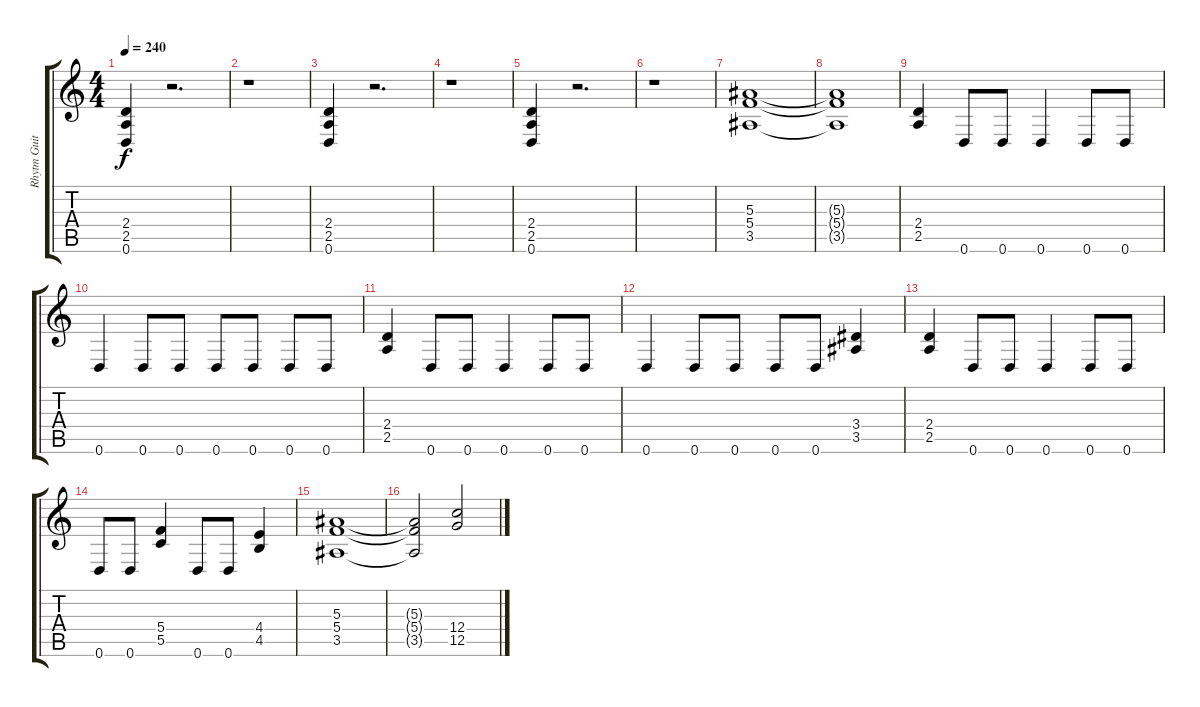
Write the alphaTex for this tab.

\track ("Rhytm Guitar" "Rhytm Guit") {instrument distortionguitar}
\staff {score tabs}
\tuning (D4 A3 F3 C3 G2 D2) {hide}
\ts (4 4)
\tempo 240
\clef g2
\ks c
(2.4 2.5 0.6).4{dy f} r.2{d} |
r.1 |
(2.4 2.5 0.6).4 r.2{d} |
r.1 |
(2.4 2.5 0.6).4 r.2{d} |
r.1 |
(5.3 5.4 3.5).1 |
(5.3{t} 5.4{t} 3.5{t}).1 |
(2.4 2.5).4 0.6.8 0.6.8 0.6.4 0.6.8 0.6.8 |
0.6.4 0.6.8 0.6.8 0.6.8 0.6.8 0.6.8 0.6.8 |
(2.4 2.5).4 0.6.8 0.6.8 0.6.4 0.6.8 0.6.8 |
0.6.4 0.6.8 0.6.8 0.6.8 0.6.8 (3.4 3.5).4 |
(2.4 2.5).4 0.6.8 0.6.8 0.6.4 0.6.8 0.6.8 |
0.6.8 0.6.8 (5.4 5.5).4 0.6.8 0.6.8 (4.4 4.5).4 |
(5.3 5.4 3.5).1 |
(5.3{t} 5.4{t} 3.5{t}).2 (12.4{ss} 12.5{ss}).2
